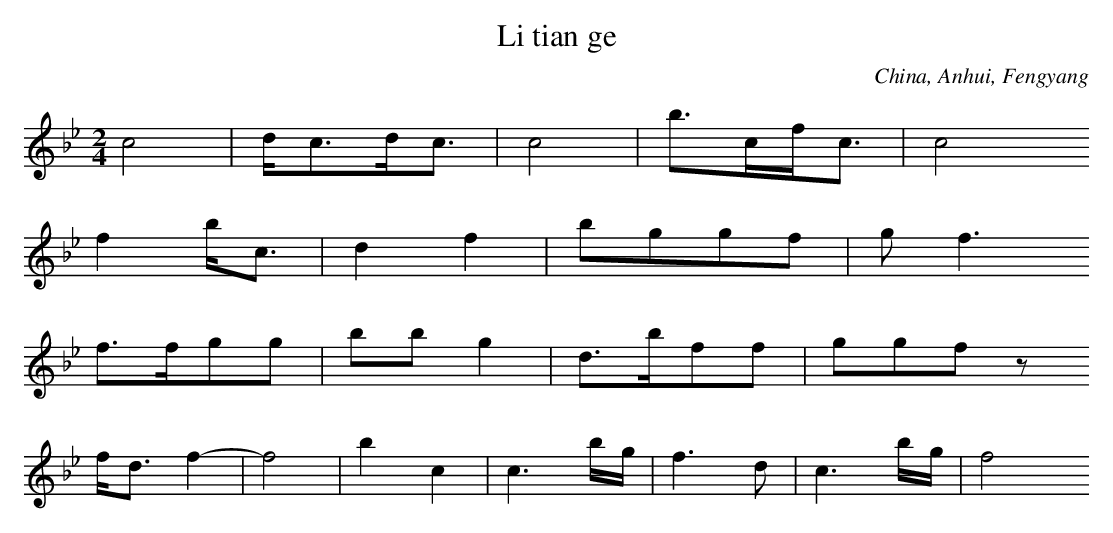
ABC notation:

X:1
T: Li tian ge
O: China, Anhui, Fengyang
M: 2/4
L: 1/16
K: Bb
c8 | dc3dc3 | c8 | b3cfc3 | c8
f4bc3 | d4f4 | b2g2g2f2 | g2f6
f3fg2g2 | b2b2g4 | d3bf2f2 | g2g2f2z2
fd3f4- | f8 | b4c4 | c6bg | f6d2 | c6bg | f8
